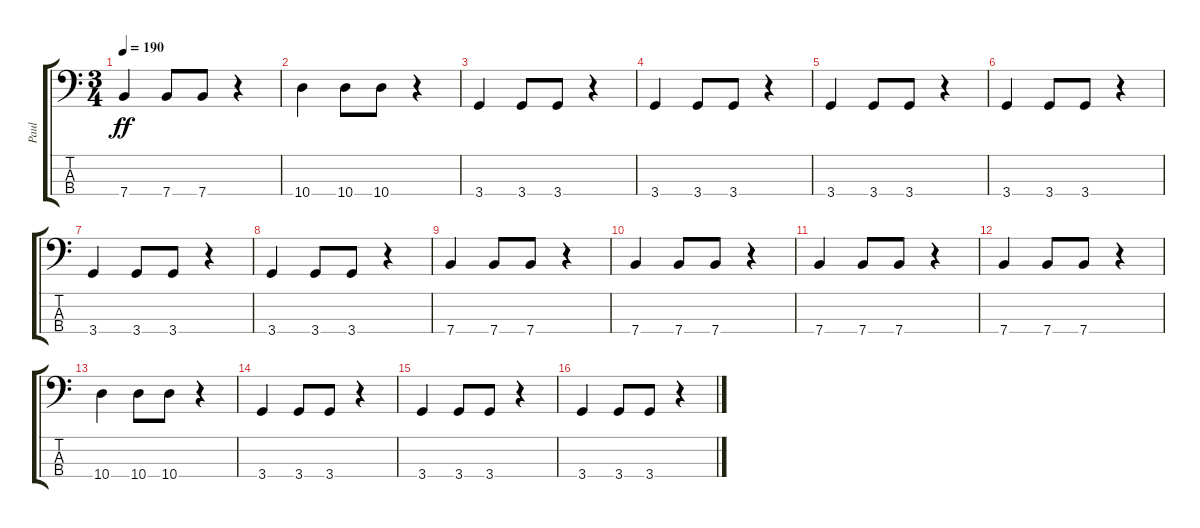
\track ("Paul" "Paul") {instrument electricbasspick}
\staff {score tabs}
\tuning (G2 D2 A1 E1) {hide}
\ts (3 4)
\tempo 190
\clef f4
\ks c
7.4.4{dy ff} 7.4.8 7.4.8 r.4 |
10.4.4 10.4.8 10.4.8 r.4 |
3.4.4 3.4.8 3.4.8 r.4 |
3.4.4 3.4.8 3.4.8 r.4 |
3.4.4 3.4.8 3.4.8 r.4 |
3.4.4 3.4.8 3.4.8 r.4 |
3.4.4 3.4.8 3.4.8 r.4 |
3.4.4 3.4.8 3.4.8 r.4 |
7.4.4 7.4.8 7.4.8 r.4 |
7.4.4 7.4.8 7.4.8 r.4 |
7.4.4 7.4.8 7.4.8 r.4 |
7.4.4 7.4.8 7.4.8 r.4 |
10.4.4 10.4.8 10.4.8 r.4 |
3.4.4 3.4.8 3.4.8 r.4 |
3.4.4 3.4.8 3.4.8 r.4 |
3.4.4 3.4.8 3.4.8 r.4
